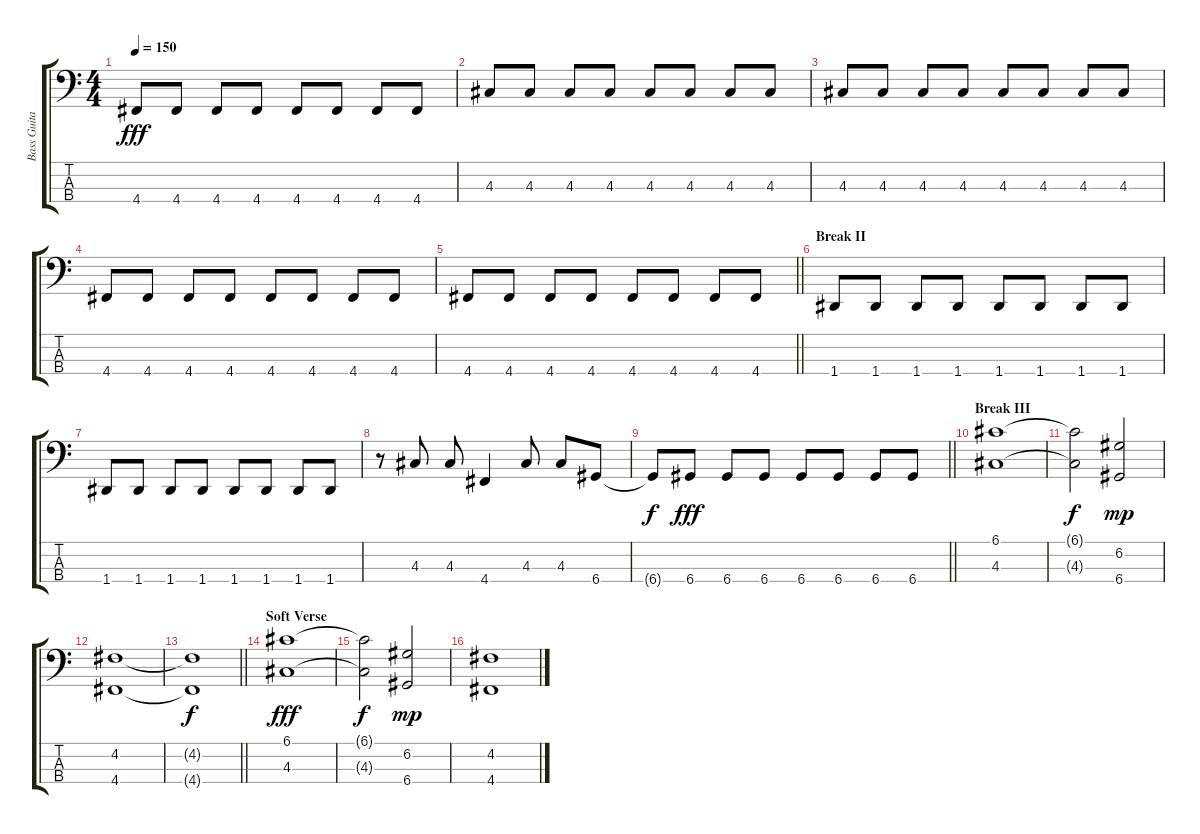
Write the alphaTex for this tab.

\track ("Bass Guitar" "Bass Guita") {instrument electricbassfinger}
\staff {score tabs}
\tuning (G2 D2 A1 D1) {hide}
\ts (4 4)
\tempo 150
\clef f4
\ks c
4.4.8{dy fff} 4.4.8 4.4.8 4.4.8 4.4.8 4.4.8 4.4.8 4.4.8 |
4.3.8 4.3.8 4.3.8 4.3.8 4.3.8 4.3.8 4.3.8 4.3.8 |
4.3.8 4.3.8 4.3.8 4.3.8 4.3.8 4.3.8 4.3.8 4.3.8 |
4.4.8 4.4.8 4.4.8 4.4.8 4.4.8 4.4.8 4.4.8 4.4.8 |
\barLineRight lightlight
4.4.8 4.4.8 4.4.8 4.4.8 4.4.8 4.4.8 4.4.8 4.4.8 |
\section ("" "Break II")
1.4.8 1.4.8 1.4.8 1.4.8 1.4.8 1.4.8 1.4.8 1.4.8 |
1.4.8 1.4.8 1.4.8 1.4.8 1.4.8 1.4.8 1.4.8 1.4.8 |
r.8 4.3.8 4.3.8 4.4.4 4.3.8 4.3.8 6.4.8 |
\barLineRight lightlight
6.4{t}.8{dy f} 6.4.8{dy fff} 6.4.8 6.4.8 6.4.8 6.4.8 6.4.8 6.4.8 |
\section ("" "Break III")
(6.1 4.3).1 |
(6.1{t} 4.3{t}).2{dy f} (6.2 6.4).2{dy mp} |
(4.2 4.4).1 |
\barLineRight lightlight
(4.2{t} 4.4{t}).1{dy f} |
\section ("" "Soft Verse")
(6.1 4.3).1{dy fff} |
(6.1{t} 4.3{t}).2{dy f} (6.2 6.4).2{dy mp} |
(4.2 4.4).1
